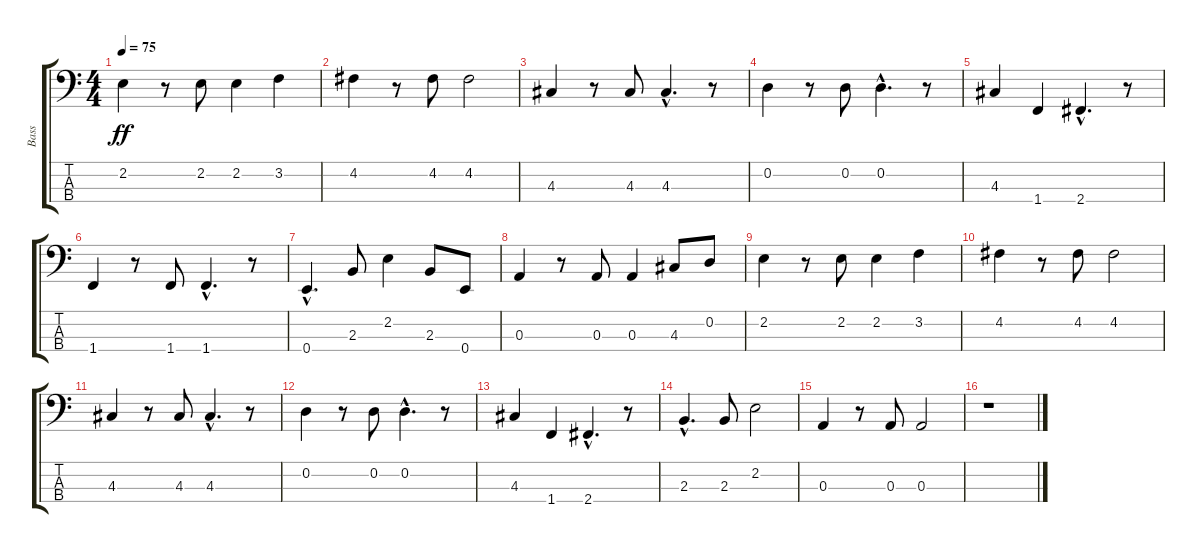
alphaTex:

\track ("Bass" "Bass") {instrument electricbassfinger}
\staff {score tabs}
\tuning (G2 D2 A1 E1) {hide}
\ts (4 4)
\tempo 75
\clef f4
\ks c
2.2.4{dy ff} r.8 2.2.8 2.2.4 3.2.4 |
4.2.4 r.8 4.2.8 4.2.2 |
4.3.4 r.8 4.3.8 4.3{hac}.4{d} r.8 |
0.2.4 r.8 0.2.8 0.2{hac}.4{d} r.8 |
4.3.4 1.4.4 2.4{hac}.4{d} r.8 |
1.4.4 r.8 1.4.8 1.4{hac}.4{d} r.8 |
0.4{hac}.4{d} 2.3.8 2.2.4 2.3.8 0.4.8 |
0.3.4 r.8 0.3.8 0.3.4 4.3.8 0.2.8 |
2.2.4 r.8 2.2.8 2.2.4 3.2.4 |
4.2.4 r.8 4.2.8 4.2.2 |
4.3.4 r.8 4.3.8 4.3{hac}.4{d} r.8 |
0.2.4 r.8 0.2.8 0.2{hac}.4{d} r.8 |
4.3.4 1.4.4 2.4{hac}.4{d} r.8 |
2.3{hac}.4{d} 2.3.8 2.2.2 |
0.3.4 r.8 0.3.8 0.3.2 |
r.1
